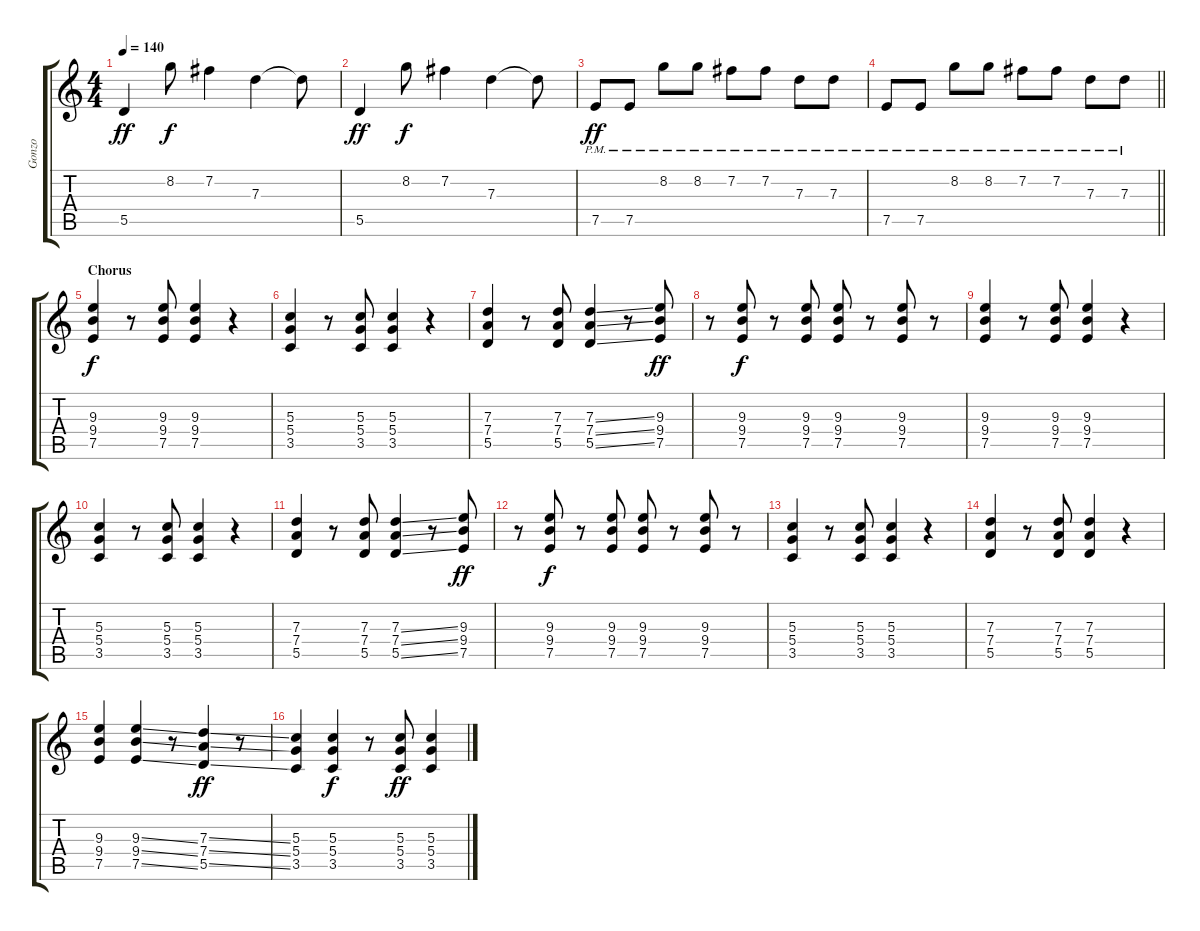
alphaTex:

\track ("Gonzo" "Gonzo") {instrument overdrivenguitar}
\staff {score tabs}
\tuning (E4 B3 G3 D3 A2 E2) {hide}
\ts (4 4)
\tempo 140
\clef g2
\ks c
5.5.4{dy ff} 8.2.8{dy f} 7.2.4 7.3.4 7.3{t}.8 |
5.5.4{dy ff} 8.2.8{dy f} 7.2.4 7.3.4 7.3{t}.8 |
7.5{pm}.8{dy ff} 7.5{pm}.8 8.2{pm}.8 8.2{pm}.8 7.2{pm}.8 7.2{pm}.8 7.3{pm}.8 7.3{pm}.8 |
\barLineRight lightlight
7.5{pm}.8 7.5{pm}.8 8.2{pm}.8 8.2{pm}.8 7.2{pm}.8 7.2{pm}.8 7.3{pm}.8 7.3{pm}.8 |
\section ("" "Chorus")
(9.3 9.4 7.5).4{dy f instrument distortionguitar} r.8 (9.3 9.4 7.5).8 (9.3 9.4 7.5).4 r.4 |
(5.3 5.4 3.5).4 r.8 (5.3 5.4 3.5).8 (5.3 5.4 3.5).4 r.4 |
(7.3 7.4 5.5).4 r.8 (7.3 7.4 5.5).8 (7.3{ss} 7.4{ss} 5.5{ss}).4 r.8 (9.3 9.4 7.5).8{dy ff} |
r.8 (9.3 9.4 7.5).8{dy f} r.8 (9.3 9.4 7.5).8 (9.3 9.4 7.5).8 r.8 (9.3 9.4 7.5).8 r.8 |
(9.3 9.4 7.5).4 r.8 (9.3 9.4 7.5).8 (9.3 9.4 7.5).4 r.4 |
(5.3 5.4 3.5).4 r.8 (5.3 5.4 3.5).8 (5.3 5.4 3.5).4 r.4 |
(7.3 7.4 5.5).4 r.8 (7.3 7.4 5.5).8 (7.3{ss} 7.4{ss} 5.5{ss}).4 r.8 (9.3 9.4 7.5).8{dy ff} |
r.8 (9.3 9.4 7.5).8{dy f} r.8 (9.3 9.4 7.5).8 (9.3 9.4 7.5).8 r.8 (9.3 9.4 7.5).8 r.8 |
(5.3 5.4 3.5).4 r.8 (5.3 5.4 3.5).8 (5.3 5.4 3.5).4 r.4 |
(7.3 7.4 5.5).4 r.8 (7.3 7.4 5.5).8 (7.3 7.4 5.5).4 r.4 |
(9.3 9.4 7.5).4 (9.3{ss} 9.4{ss} 7.5{ss}).4 r.8 (7.3{ss} 7.4{ss} 5.5{ss}).4{dy ff} r.8 |
(5.3 5.4 3.5).4 (5.3 5.4 3.5).4{dy f} r.8 (5.3 5.4 3.5).8{dy ff} (5.3 5.4 3.5).4
